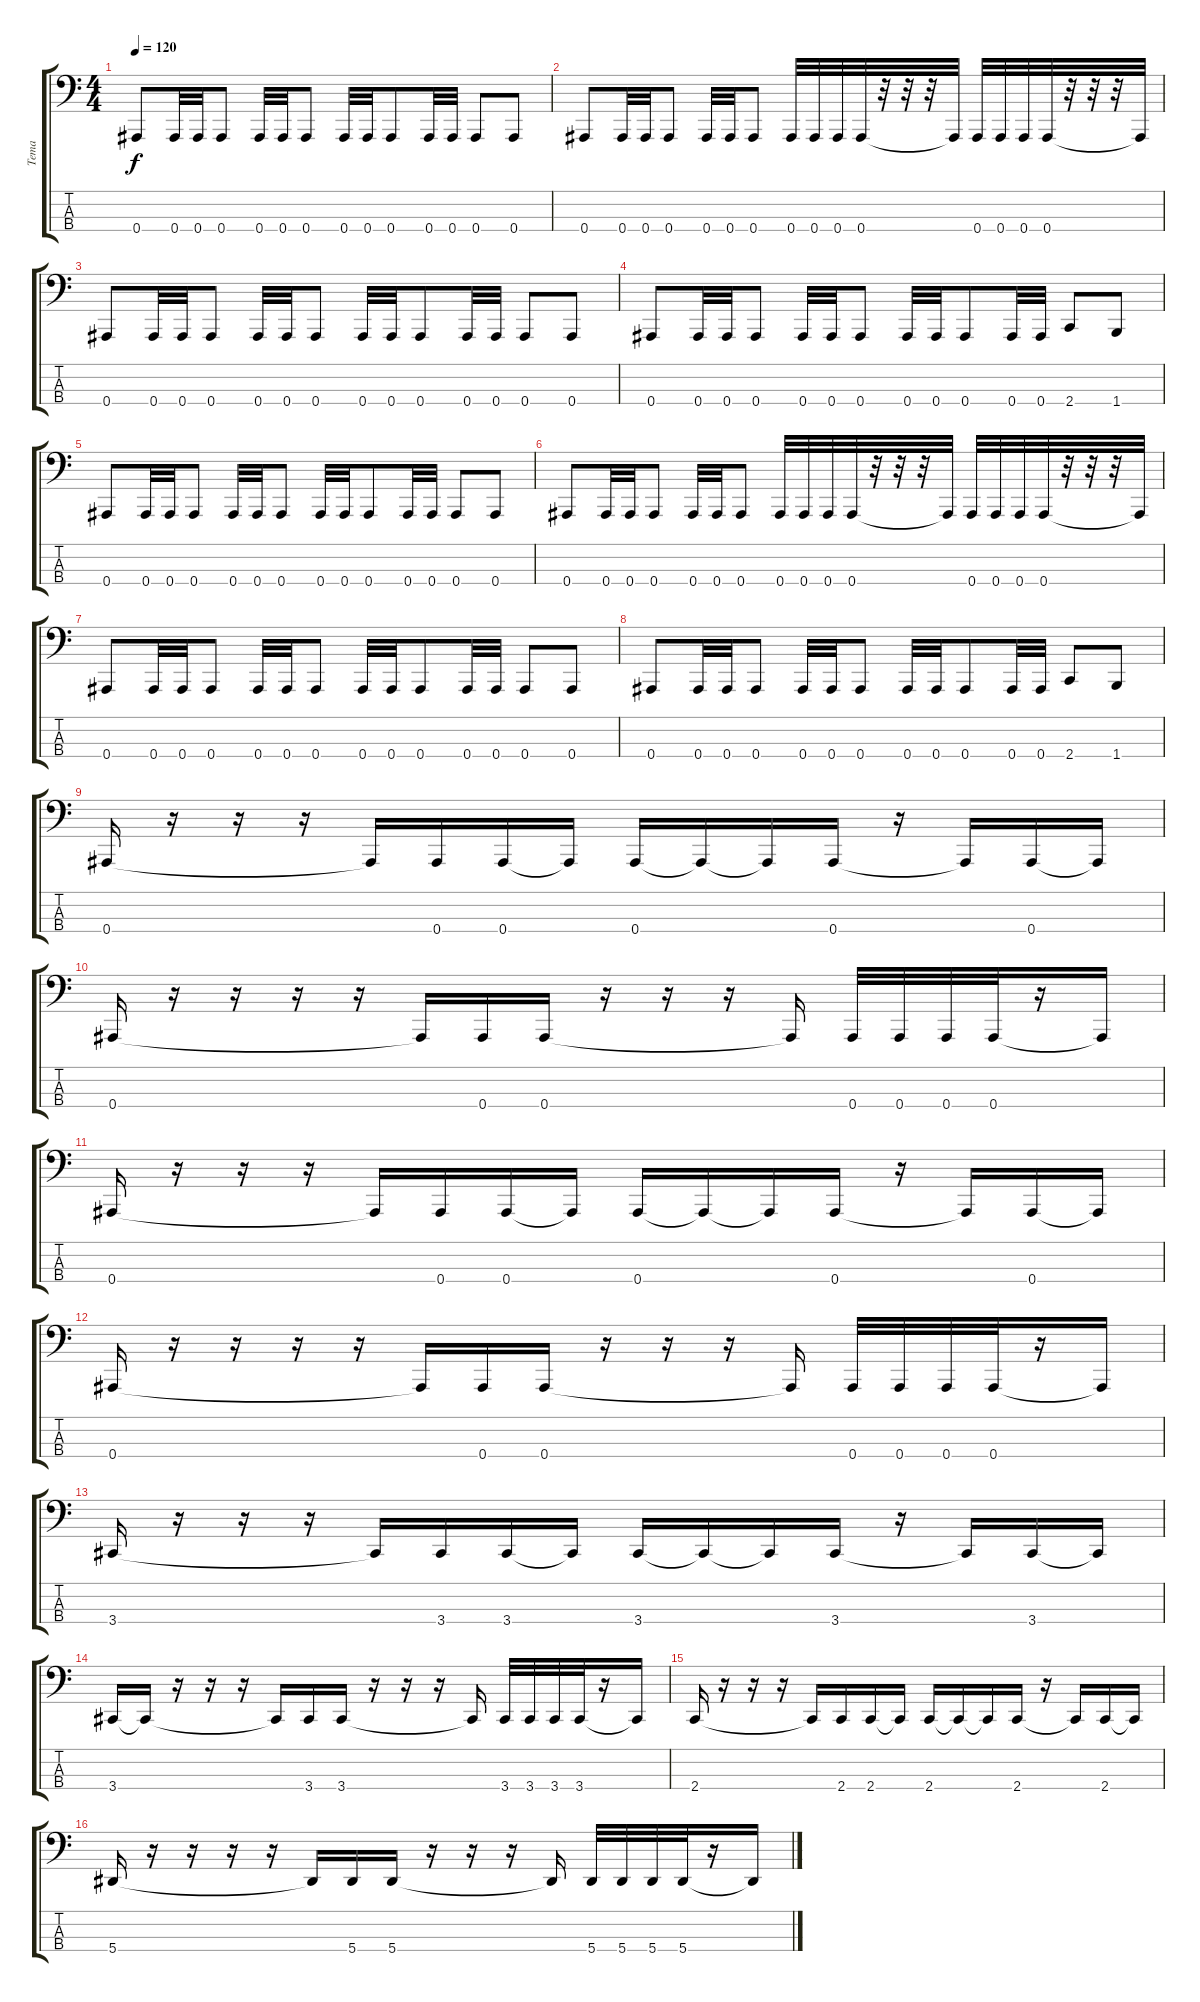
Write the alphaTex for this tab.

\track ("Tema" "Tema") {instrument electricbassfinger}
\staff {score tabs}
\tuning (Eb2 Bb1 F1 Bb0) {hide}
\ts (4 4)
\tempo 120
\clef f4
\ks c
0.4.8{dy f} 0.4.32 0.4.32 0.4.8 0.4.32 0.4.32 0.4.8 0.4.32 0.4.32 0.4.8 0.4.32 0.4.32 0.4.8 0.4.8 |
0.4.8 0.4.32 0.4.32 0.4.8 0.4.32 0.4.32 0.4.8 0.4.32 0.4.32 0.4.32 0.4.32 r.32 r.32 r.32 0.4{t}.32 0.4.32 0.4.32 0.4.32 0.4.32 r.32 r.32 r.32 0.4{t}.32 |
0.4.8 0.4.32 0.4.32 0.4.8 0.4.32 0.4.32 0.4.8 0.4.32 0.4.32 0.4.8 0.4.32 0.4.32 0.4.8 0.4.8 |
0.4.8 0.4.32 0.4.32 0.4.8 0.4.32 0.4.32 0.4.8 0.4.32 0.4.32 0.4.8 0.4.32 0.4.32 2.4.8 1.4.8 |
0.4.8 0.4.32 0.4.32 0.4.8 0.4.32 0.4.32 0.4.8 0.4.32 0.4.32 0.4.8 0.4.32 0.4.32 0.4.8 0.4.8 |
0.4.8 0.4.32 0.4.32 0.4.8 0.4.32 0.4.32 0.4.8 0.4.32 0.4.32 0.4.32 0.4.32 r.32 r.32 r.32 0.4{t}.32 0.4.32 0.4.32 0.4.32 0.4.32 r.32 r.32 r.32 0.4{t}.32 |
0.4.8 0.4.32 0.4.32 0.4.8 0.4.32 0.4.32 0.4.8 0.4.32 0.4.32 0.4.8 0.4.32 0.4.32 0.4.8 0.4.8 |
0.4.8 0.4.32 0.4.32 0.4.8 0.4.32 0.4.32 0.4.8 0.4.32 0.4.32 0.4.8 0.4.32 0.4.32 2.4.8 1.4.8 |
0.4.16 r.16 r.16 r.16 0.4{t}.16 0.4.16 0.4.16 0.4{t}.16 0.4.16 0.4{t}.16 0.4{t}.16 0.4.16 r.16 0.4{t}.16 0.4.16 0.4{t}.16 |
0.4.16 r.16 r.16 r.16 r.16 0.4{t}.16 0.4.16 0.4.16 r.16 r.16 r.16 0.4{t}.16 0.4.32 0.4.32 0.4.32 0.4.32 r.16 0.4{t}.16 |
0.4.16 r.16 r.16 r.16 0.4{t}.16 0.4.16 0.4.16 0.4{t}.16 0.4.16 0.4{t}.16 0.4{t}.16 0.4.16 r.16 0.4{t}.16 0.4.16 0.4{t}.16 |
0.4.16 r.16 r.16 r.16 r.16 0.4{t}.16 0.4.16 0.4.16 r.16 r.16 r.16 0.4{t}.16 0.4.32 0.4.32 0.4.32 0.4.32 r.16 0.4{t}.16 |
3.4.16 r.16 r.16 r.16 3.4{t}.16 3.4.16 3.4.16 3.4{t}.16 3.4.16 3.4{t}.16 3.4{t}.16 3.4.16 r.16 3.4{t}.16 3.4.16 3.4{t}.16 |
3.4.16 3.4{t}.16 r.16 r.16 r.16 3.4{t}.16 3.4.16 3.4.16 r.16 r.16 r.16 3.4{t}.16 3.4.32 3.4.32 3.4.32 3.4.32 r.16 3.4{t}.16 |
2.4.16 r.16 r.16 r.16 2.4{t}.16 2.4.16 2.4.16 2.4{t}.16 2.4.16 2.4{t}.16 2.4{t}.16 2.4.16 r.16 2.4{t}.16 2.4.16 2.4{t}.16 |
5.4.16 r.16 r.16 r.16 r.16 5.4{t}.16 5.4.16 5.4.16 r.16 r.16 r.16 5.4{t}.16 5.4.32 5.4.32 5.4.32 5.4.32 r.16 5.4{t}.16
